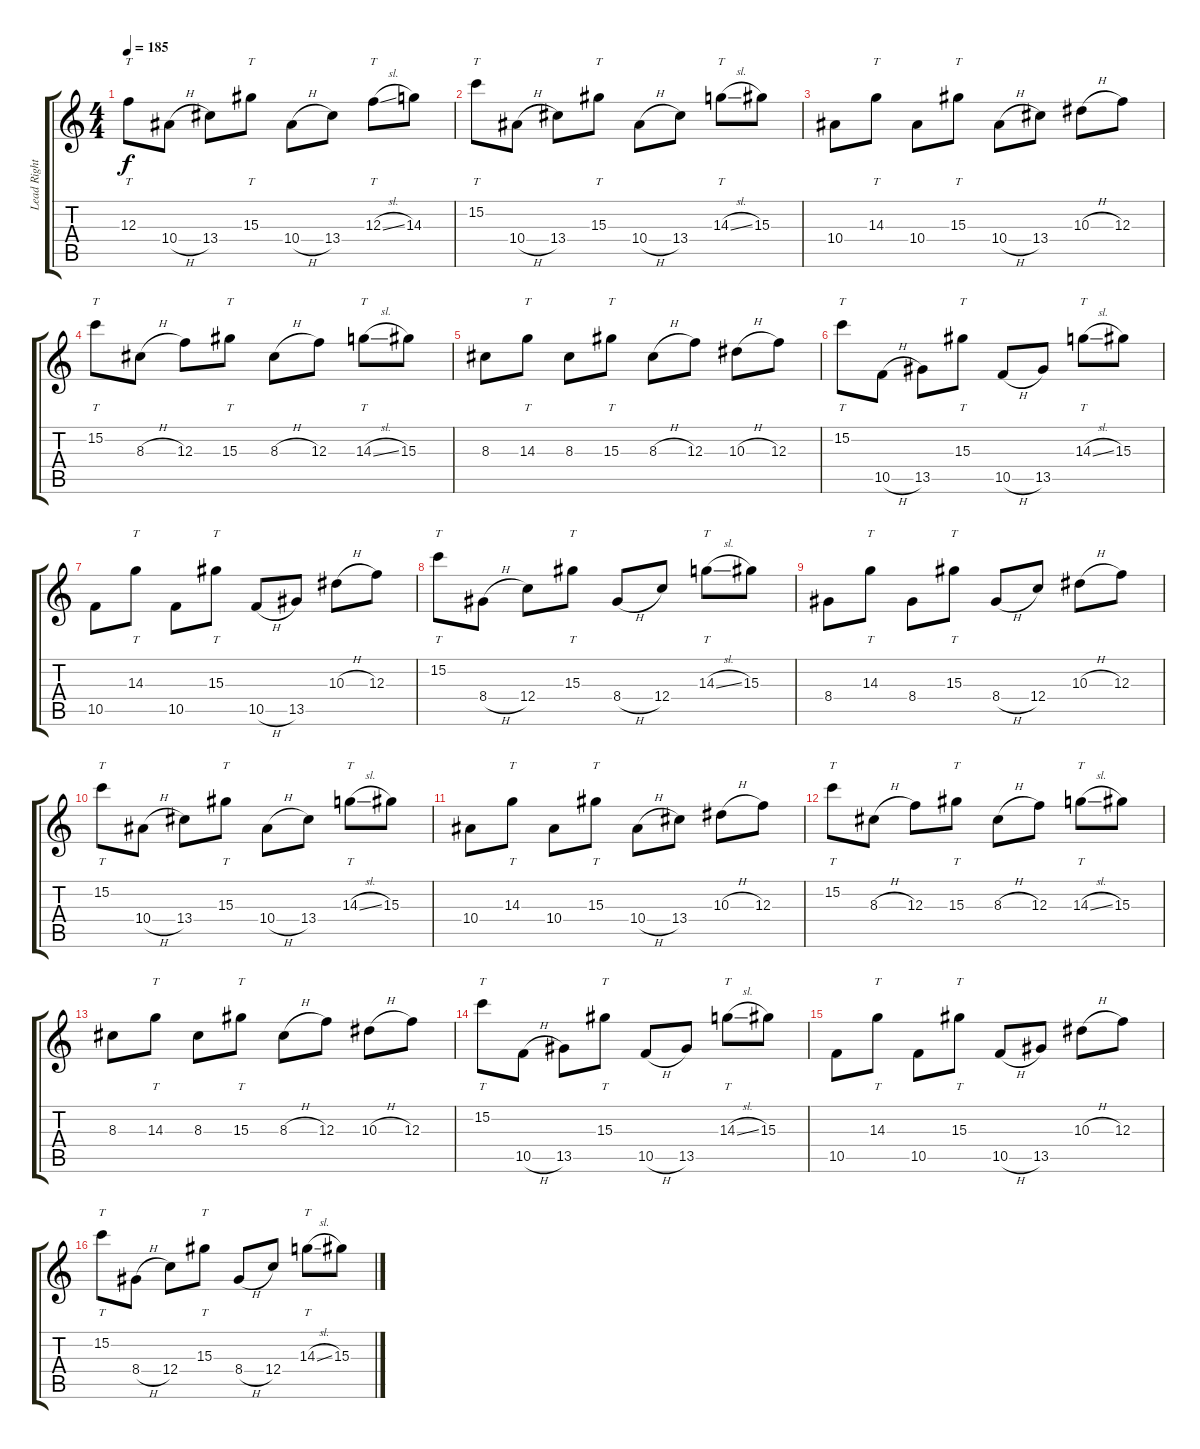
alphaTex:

\track ("Lead Right" "Lead Right") {instrument distortionguitar}
\staff {score tabs}
\tuning (D4 A3 F3 C3 G2 C2) {hide}
\ts (4 4)
\tempo 185
\clef g2
\ks c
12.3.8{tt dy f} 10.4{h}.8 13.4.8 15.3.8{tt} 10.4{h}.8 13.4.8 12.3{sl}.8{tt} 14.3.8 |
15.2.8{tt} 10.4{h}.8 13.4.8 15.3.8{tt} 10.4{h}.8 13.4.8 14.3{sl}.8{tt} 15.3.8 |
10.4.8 14.3.8{tt} 10.4.8 15.3.8{tt} 10.4{h}.8 13.4.8 10.3{h}.8 12.3.8 |
15.2.8{tt} 8.3{h}.8 12.3.8 15.3.8{tt} 8.3{h}.8 12.3.8 14.3{sl}.8{tt} 15.3.8 |
8.3.8 14.3.8{tt} 8.3.8 15.3.8{tt} 8.3{h}.8 12.3.8 10.3{h}.8 12.3.8 |
15.2.8{tt} 10.5{h}.8 13.5.8 15.3.8{tt} 10.5{h}.8 13.5.8 14.3{sl}.8{tt} 15.3.8 |
10.5.8 14.3.8{tt} 10.5.8 15.3.8{tt} 10.5{h}.8 13.5.8 10.3{h}.8 12.3.8 |
15.2.8{tt} 8.4{h}.8 12.4.8 15.3.8{tt} 8.4{h}.8 12.4.8 14.3{sl}.8{tt} 15.3.8 |
8.4.8 14.3.8{tt} 8.4.8 15.3.8{tt} 8.4{h}.8 12.4.8 10.3{h}.8 12.3.8 |
15.2.8{tt} 10.4{h}.8 13.4.8 15.3.8{tt} 10.4{h}.8 13.4.8 14.3{sl}.8{tt} 15.3.8 |
10.4.8 14.3.8{tt} 10.4.8 15.3.8{tt} 10.4{h}.8 13.4.8 10.3{h}.8 12.3.8 |
15.2.8{tt} 8.3{h}.8 12.3.8 15.3.8{tt} 8.3{h}.8 12.3.8 14.3{sl}.8{tt} 15.3.8 |
8.3.8 14.3.8{tt} 8.3.8 15.3.8{tt} 8.3{h}.8 12.3.8 10.3{h}.8 12.3.8 |
15.2.8{tt} 10.5{h}.8 13.5.8 15.3.8{tt} 10.5{h}.8 13.5.8 14.3{sl}.8{tt} 15.3.8 |
10.5.8 14.3.8{tt} 10.5.8 15.3.8{tt} 10.5{h}.8 13.5.8 10.3{h}.8 12.3.8 |
15.2.8{tt} 8.4{h}.8 12.4.8 15.3.8{tt} 8.4{h}.8 12.4.8 14.3{sl}.8{tt} 15.3.8
